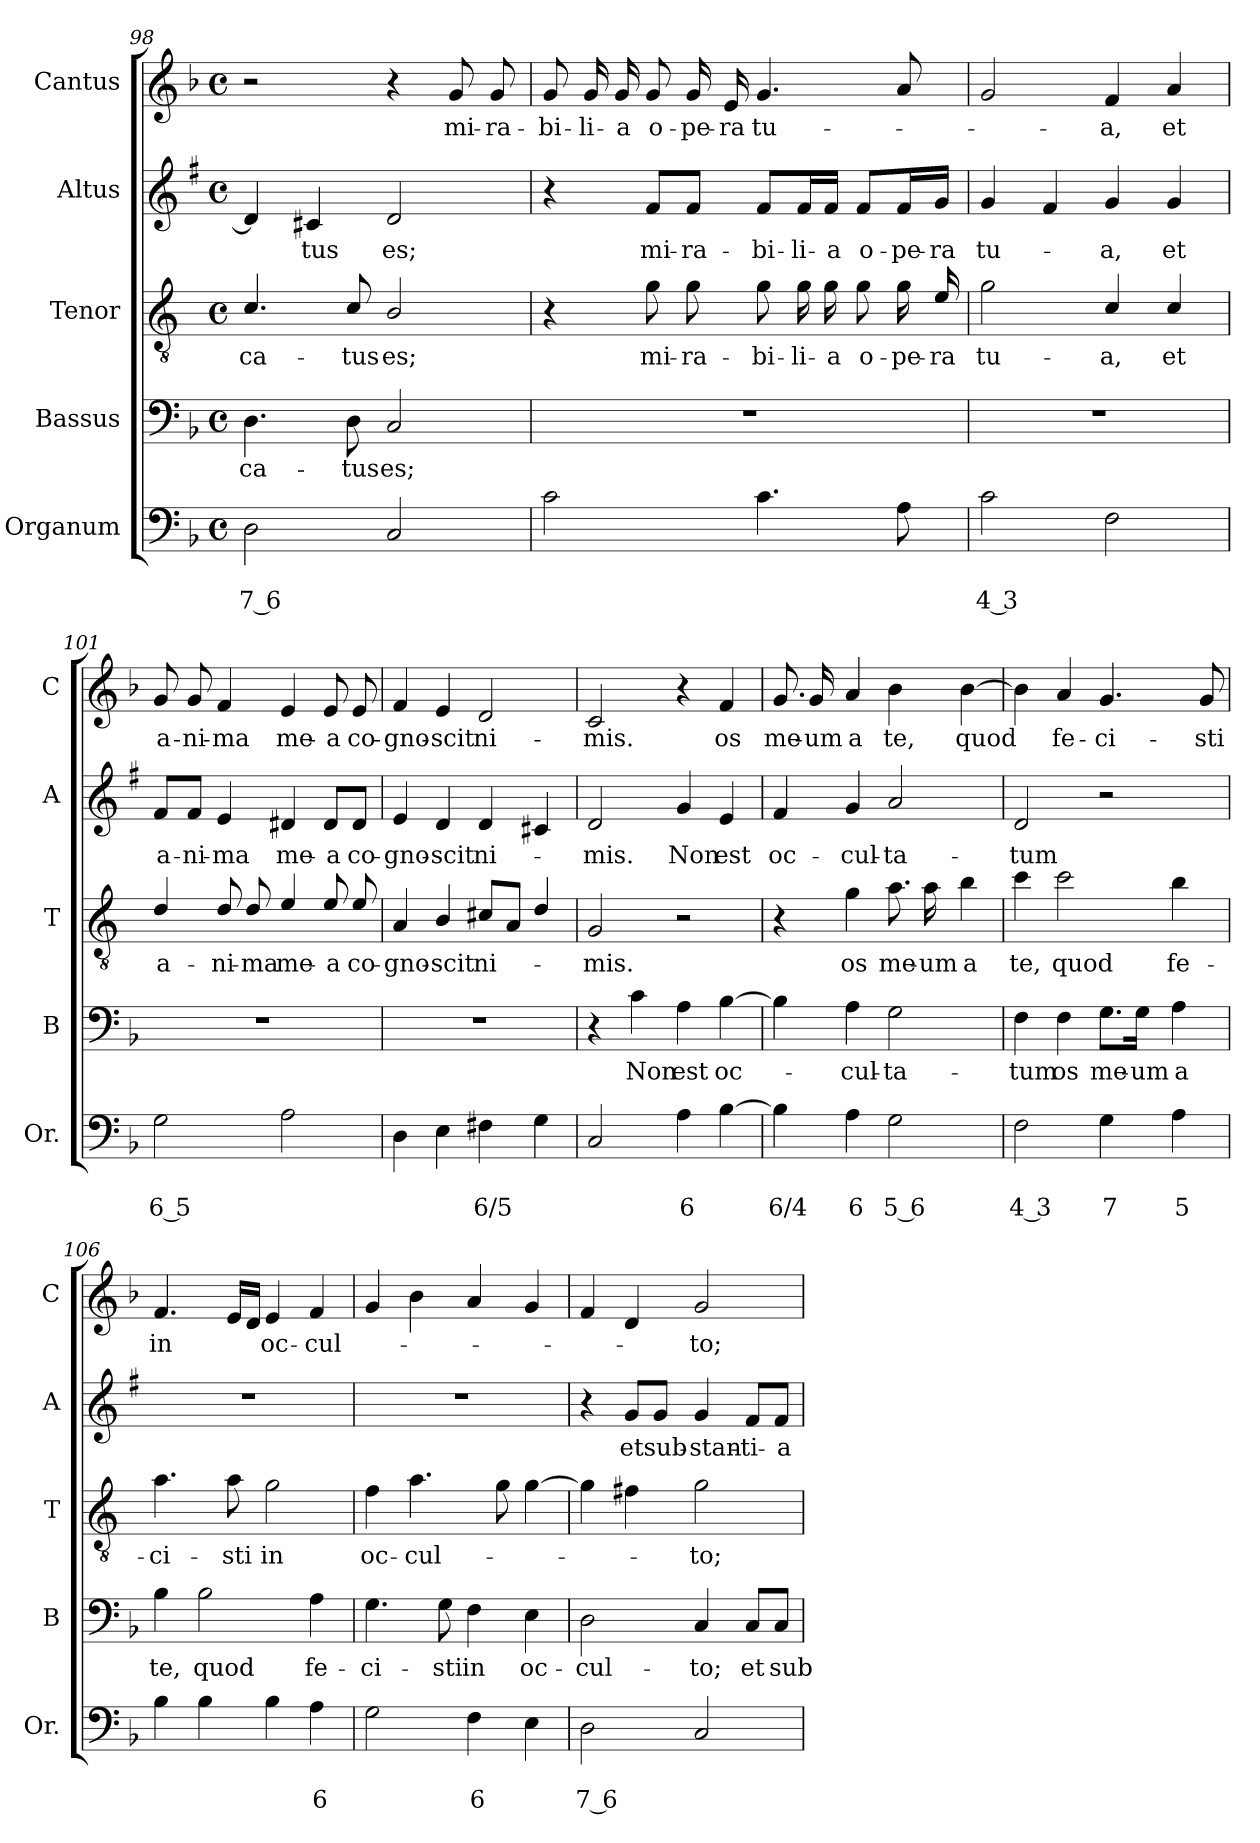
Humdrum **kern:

**kern	**text	**text	**kern	**text	**kern	**text	**kern	**text	**kern	**text
*part5	*part5	*part5	*part4	*part4	*part3	*part3	*part2	*part2	*part1	*part1
*staff5	*staff5	*staff5	*staff4	*staff4	*staff3	*staff3	*staff2	*staff2	*staff1	*staff1
*I"Organum	*	*	*I"Bassus	*	*I"Tenor	*	*I"Altus	*	*I"Cantus	*
*I'Or.	*	*	*I'B	*	*I'T	*	*I'A	*	*I'C	*
!!LO:PB:g=z
*clefF4	*	*	*clefF4	*	*clefGv2	*	*clefG2	*	*clefG2	*
*	*	*	*	*	*ITrd4c7	*	*ITrd1c2	*	*	*
*k[b-]	*	*	*k[b-]	*	*k[b-]	*	*k[b-]	*	*k[b-]	*
*F:	*	*	*F:	*	*F:	*	*F:	*	*F:	*
*M4/4	*	*	*M4/4	*	*M4/4	*	*M4/4	*	*M4/4	*
*met(c)	*	*	*met(c)	*	*met(c)	*	*met(c)	*	*met(c)	*
=98	=98	=98	=98	=98	=98	=98	=98	=98	=98	=98
!	!	!LO:LY:b	!	!LO:LY:b	!	!LO:LY:b	!	!	!	!
2D\	.	7 6	4.D\	-ca-	4.F/	-ca-	4c/]	.	2r	.
!	!	!	!	!	!	!	!	!LO:LY:b	!	!
.	.	.	.	.	.	.	4Bn/	-tus	.	.
!	!	!	!	!LO:LY:b	!	!LO:LY:b	!	!	!	!
.	.	.	8D\	-tus	8F/	-tus	.	.	.	.
!	!	!	!	!LO:LY:b	!	!LO:LY:b	!	!LO:LY:b	!	!
2C/	.	.	2C/	es;	2E/	es;	2c/	es;	4r	.
!	!	!	!	!	!	!	!	!	!	!LO:LY:b
.	.	.	.	.	.	.	.	.	8g/	mi-
!	!	!	!	!	!	!	!	!	!	!LO:LY:b
.	.	.	.	.	.	.	.	.	8g/	-ra-
=99	=99	=99	=99	=99	=99	=99	=99	=99	=99	=99
!	!	!	!	!	!	!	!	!	!	!LO:LY:b
2c\	.	.	1r	.	4r	.	4r	.	8g/	-bi-
!	!	!	!	!	!	!	!	!	!	!LO:LY:b
.	.	.	.	.	.	.	.	.	16g/	-li-
!	!	!	!	!	!	!	!	!	!	!LO:LY:b
.	.	.	.	.	.	.	.	.	16g/	-a
!	!	!	!	!	!	!LO:LY:b	!	!LO:LY:b	!	!LO:LY:b
.	.	.	.	.	8c\	mi-	8e/L	mi-	8g/	o-
!	!	!	!	!	!	!LO:LY:b	!	!LO:LY:b	!	!LO:LY:b
.	.	.	.	.	8c\	-ra-	8e/J	-ra-	16g/	-pe-
!	!	!	!	!	!	!	!	!	!	!LO:LY:b
.	.	.	.	.	.	.	.	.	16e/	-ra
!	!	!	!	!	!	!LO:LY:b	!	!LO:LY:b	!	!LO:LY:b
4.c\	.	.	.	.	8c\	-bi-	8e/L	-bi-	4.g/	tu-
!	!	!	!	!	!	!LO:LY:b	!	!LO:LY:b	!	!
.	.	.	.	.	16c\	-li-	16e/L	-li-	.	.
!	!	!	!	!	!	!LO:LY:b	!	!LO:LY:b	!	!
.	.	.	.	.	16c\	-a	16e/JJ	-a	.	.
!	!	!	!	!	!	!LO:LY:b	!	!LO:LY:b	!	!
.	.	.	.	.	8c\	o-	8e/L	o-	.	.
!	!	!	!	!	!	!LO:LY:b	!	!LO:LY:b	!	!
8A\	.	.	.	.	16c\	-pe-	16e/L	-pe-	8a/	.
!	!	!	!	!	!	!LO:LY:b	!	!LO:LY:b	!	!
.	.	.	.	.	16A/	-ra	16f/JJ	-ra	.	.
=100	=100	=100	=100	=100	=100	=100	=100	=100	=100	=100
!	!	!LO:LY:b	!	!	!	!LO:LY:b	!	!LO:LY:b	!	!
2c\	.	4 3	1r	.	2c\	tu-	4f/	tu-	2g/	.
.	.	.	.	.	.	.	4e/	.	.	.
!	!	!	!	!	!	!LO:LY:b	!	!LO:LY:b	!	!LO:LY:b
2F\	.	.	.	.	4F/	-a,	4f/	-a,	4f/	-a,
!	!	!	!	!	!	!LO:LY:b	!	!LO:LY:b	!	!LO:LY:b
.	.	.	.	.	4F/	et	4f/	et	4a/	et
=101	=101	=101	=101	=101	=101	=101	=101	=101	=101	=101
!	!	!LO:LY:b	!	!	!	!LO:LY:b	!	!LO:LY:b	!	!LO:LY:b
2G\	.	6 5	1r	.	4G/	a-	8e/L	a-	8g/	a-
!	!	!	!	!	!	!	!	!LO:LY:b	!	!LO:LY:b
.	.	.	.	.	.	.	8e/J	-ni-	8g/	-ni-
!	!	!	!	!	!	!LO:LY:b	!	!LO:LY:b	!	!LO:LY:b
.	.	.	.	.	8G/	-ni-	4d/	-ma	4f/	-ma
!	!	!	!	!	!	!LO:LY:b	!	!	!	!
.	.	.	.	.	8G/	-ma	.	.	.	.
!	!	!	!	!	!	!LO:LY:b	!	!LO:LY:b	!	!LO:LY:b
2A\	.	.	.	.	4A/	me-	4c#X/	me-	4e/	me-
!	!	!	!	!	!	!LO:LY:b	!	!LO:LY:b	!	!LO:LY:b
.	.	.	.	.	8A/	-a	8c#/L	-a	8e/	-a
!	!	!	!	!	!	!LO:LY:b	!	!LO:LY:b	!	!LO:LY:b
.	.	.	.	.	8A/	co-	8c#/J	co-	8e/	co-
=102	=102	=102	=102	=102	=102	=102	=102	=102	=102	=102
!	!	!	!	!	!	!LO:LY:b	!	!LO:LY:b	!	!LO:LY:b
4D\	.	.	1r	.	4D/	-gno-	4d/	-gno-	4f/	-gno-
!	!	!	!	!	!	!LO:LY:b	!	!LO:LY:b	!	!LO:LY:b
4E\	.	.	.	.	4E/	-scit	4c/	-scit	4e/	-scit
!	!	!LO:LY:b	!	!	!	!LO:LY:b	!	!LO:LY:b	!	!LO:LY:b
4F#X\	.	6/5	.	.	8F#X/L	ni-	4c/	ni-	2d/	ni-
.	.	.	.	.	8D/J	.	.	.	.	.
4G\	.	.	.	.	4G/	.	4Bn/	.	.	.
!!LO:LB:g=z
=103	=103	=103	=103	=103	=103	=103	=103	=103	=103	=103
!	!	!	!	!	!	!LO:LY:b	!	!LO:LY:b	!	!LO:LY:b
2C/	.	.	4r	.	2C/	-mis.	2c/	-mis.	2c/	-mis.
!	!	!	!	!LO:LY:b	!	!	!	!	!	!
.	.	.	4c\	Non	.	.	.	.	.	.
!	!	!LO:LY:b	!	!LO:LY:b	!	!	!	!LO:LY:b	!	!
4A\	.	6	4A\	est	2r	.	4f/	Non	4r	.
!	!	!	!	!LO:LY:b	!	!	!	!LO:LY:b	!	!LO:LY:b
[4B-\	.	.	[4B-\	oc-	.	.	4d/	est	4f/	os
=104	=104	=104	=104	=104	=104	=104	=104	=104	=104	=104
!	!	!LO:LY:b	!	!	!	!	!	!LO:LY:b	!	!LO:LY:b
4B-\]	.	6/4	4B-\]	.	4r	.	4e/	oc-	8.g/	me-
!	!	!	!	!	!	!	!	!	!	!LO:LY:b
.	.	.	.	.	.	.	.	.	16g/	-um
!	!	!LO:LY:b	!	!LO:LY:b	!	!LO:LY:b	!	!LO:LY:b	!	!LO:LY:b
4A\	.	6	4A\	-cul-	4c\	os	4f/	-cul-	4a/	a
!	!	!LO:LY:b	!	!LO:LY:b	!	!LO:LY:b	!	!LO:LY:b	!	!LO:LY:b
2G\	.	5 6	2G\	-ta-	8.d\	me-	2g/	-ta-	4b-\	te,
!	!	!	!	!	!	!LO:LY:b	!	!	!	!
.	.	.	.	.	16d\	-um	.	.	.	.
!	!	!	!	!	!	!LO:LY:b	!	!	!	!LO:LY:b
.	.	.	.	.	4e\	a	.	.	[4b-\	quod
=105	=105	=105	=105	=105	=105	=105	=105	=105	=105	=105
!	!	!LO:LY:b	!	!LO:LY:b	!	!LO:LY:b	!	!LO:LY:b	!	!
2F\	.	4 3	4F\	-tum	4f\	te,	2c/	-tum	4b-\]	.
!	!	!	!	!LO:LY:b	!	!LO:LY:b	!	!	!	!LO:LY:b
.	.	.	4F\	os	2f\	quod	.	.	4a/	fe-
!	!	!LO:LY:b	!	!LO:LY:b	!	!	!	!	!	!LO:LY:b
4G\	.	7	8.G\L	me-	.	.	2r	.	4.g/	-ci-
!	!	!	!	!LO:LY:b	!	!	!	!	!	!
.	.	.	16G\Jk	-um	.	.	.	.	.	.
!	!	!LO:LY:b	!	!LO:LY:b	!	!LO:LY:b	!	!	!	!
4A\	.	5	4A\	a	4e\	fe-	.	.	.	.
!	!	!	!	!	!	!	!	!	!	!LO:LY:b
.	.	.	.	.	.	.	.	.	8g/	-sti
=106	=106	=106	=106	=106	=106	=106	=106	=106	=106	=106
!	!	!	!	!LO:LY:b	!	!LO:LY:b	!	!	!	!LO:LY:b
4B-\	.	.	4B-\	te,	4.d\	-ci-	1r	.	4.f/	in
!	!	!	!	!LO:LY:b	!	!	!	!	!	!
4B-\	.	.	2B-\	quod	.	.	.	.	.	.
!	!	!	!	!	!	!LO:LY:b	!	!	!	!
.	.	.	.	.	8d\	-sti	.	.	16e/LL	.
.	.	.	.	.	.	.	.	.	16d/JJ	.
!	!	!	!	!	!	!LO:LY:b	!	!	!	!LO:LY:b
4B-\	.	.	.	.	2c\	in	.	.	4e/	oc-
!	!	!LO:LY:b	!	!LO:LY:b	!	!	!	!	!	!LO:LY:b
4A\	.	6	4A\	fe-	.	.	.	.	4f/	-cul-
=107	=107	=107	=107	=107	=107	=107	=107	=107	=107	=107
!	!	!	!	!LO:LY:b	!	!LO:LY:b	!	!	!	!
2G\	.	.	4.G\	-ci-	4B-\	oc-	1r	.	4g/	.
!	!	!	!	!	!	!LO:LY:b	!	!	!	!
.	.	.	.	.	4.d\	-cul-	.	.	4b-\	.
!	!	!	!	!LO:LY:b	!	!	!	!	!	!
.	.	.	8G\	-sti	.	.	.	.	.	.
!	!	!LO:LY:b	!	!LO:LY:b	!	!	!	!	!	!
4F\	.	6	4F\	in	.	.	.	.	4a/	.
.	.	.	.	.	8c\	.	.	.	.	.
!	!	!	!	!LO:LY:b	!	!	!	!	!	!
4E\	.	.	4E\	oc-	[4c\	.	.	.	4g/	.
=108	=108	=108	=108	=108	=108	=108	=108	=108	=108	=108
!	!	!LO:LY:b	!	!LO:LY:b	!	!	!	!	!	!
2D\	.	7 6	2D\	-cul-	4c\]	.	4r	.	4f/	.
!	!	!	!	!	!	!	!	!LO:LY:b	!	!
.	.	.	.	.	4Bn\	.	8f/L	et	4d/	.
!	!	!	!	!	!	!	!	!LO:LY:b	!	!
.	.	.	.	.	.	.	8f/J	sub-	.	.
!	!	!	!	!LO:LY:b	!	!LO:LY:b	!	!LO:LY:b	!	!LO:LY:b
2C/	.	.	4C/	-to;	2c\	-to;	4f/	-stan-	2g/	-to;
!	!	!	!	!LO:LY:b	!	!	!	!LO:LY:b	!	!
.	.	.	8C/L	et	.	.	8e/L	-ti-	.	.
!	!	!	!	!LO:LY:b	!	!	!	!LO:LY:b	!	!
.	.	.	8C/J	sub-	.	.	8e/J	-a	.	.
=	=	=	=	=	=	=	=	=	=	=
*-	*-	*-	*-	*-	*-	*-	*-	*-	*-	*-
